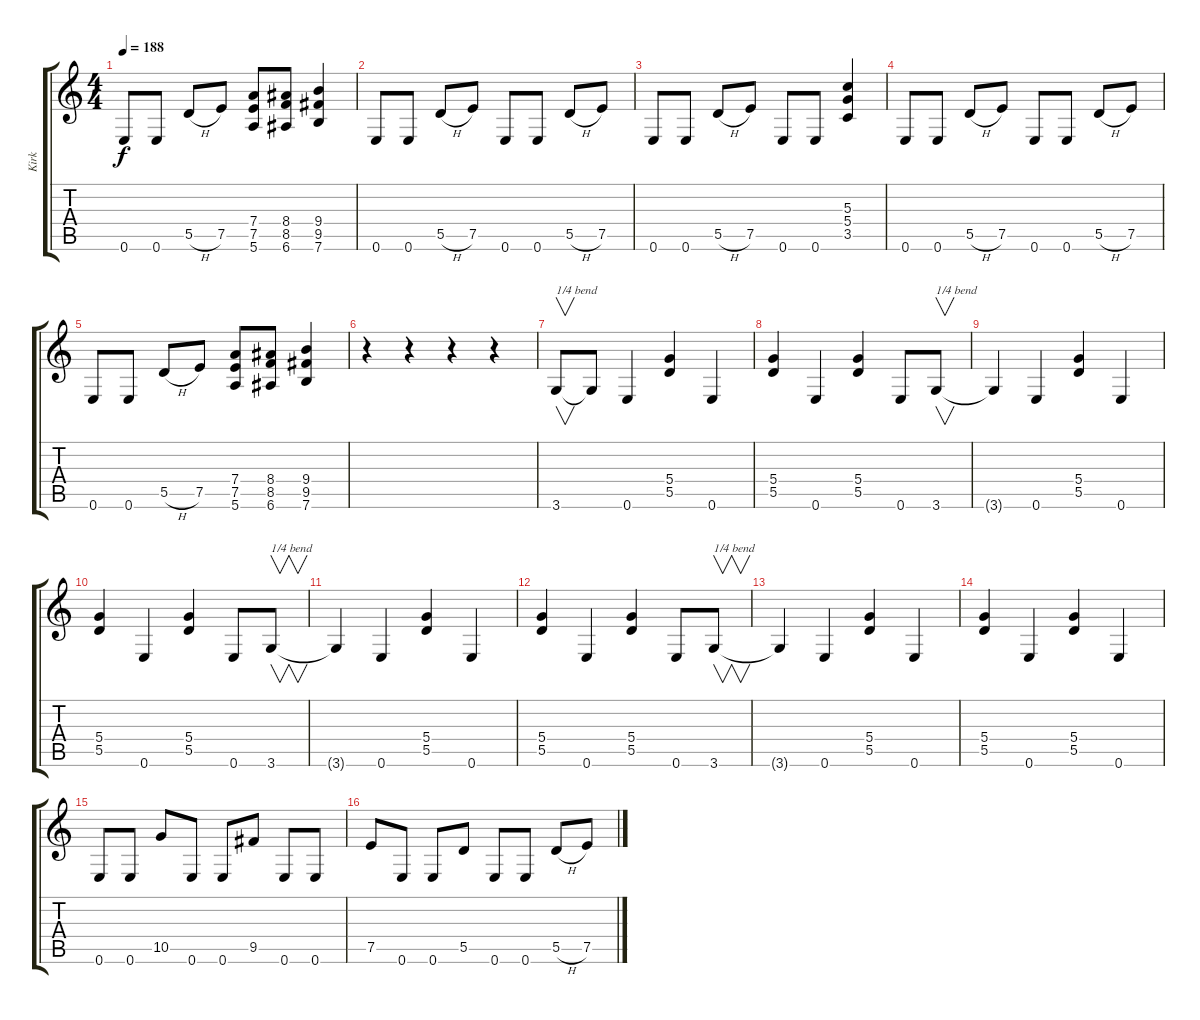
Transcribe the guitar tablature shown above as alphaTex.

\track ("Kirk" "Kirk") {instrument distortionguitar}
\staff {score tabs}
\tuning (E4 B3 G3 D3 A2 E2) {hide}
\ts (4 4)
\tempo 188
\clef g2
\ks c
0.6.8{dy f} 0.6.8 5.5{h}.8 7.5.8 (7.4 7.5 5.6).8 (8.4 8.5 6.6).8 (9.4 9.5 7.6).4 |
0.6.8 0.6.8 5.5{h}.8 7.5.8 0.6.8 0.6.8 5.5{h}.8 7.5.8 |
0.6.8 0.6.8 5.5{h}.8 7.5.8 0.6.8 0.6.8 (5.3 5.4 3.5).4 |
0.6.8 0.6.8 5.5{h}.8 7.5.8 0.6.8 0.6.8 5.5{h}.8 7.5.8 |
0.6.8 0.6.8 5.5{h}.8 7.5.8 (7.4 7.5 5.6).8 (8.4 8.5 6.6).8 (9.4 9.5 7.6).4 |
r.4 r.4 r.4 r.4 |
3.6.8{v txt "1/4 bend"} 3.6{t}.8 0.6.4 (5.4 5.5).4 0.6.4 |
(5.4 5.5).4 0.6.4 (5.4 5.5).4 0.6.8 3.6.8{v txt "1/4 bend"} |
3.6{t}.4 0.6.4 (5.4 5.5).4 0.6.4 |
(5.4 5.5).4 0.6.4 (5.4 5.5).4 0.6.8 3.6.8{v txt "1/4 bend"} |
3.6{t}.4 0.6.4 (5.4 5.5).4 0.6.4 |
(5.4 5.5).4 0.6.4 (5.4 5.5).4 0.6.8 3.6.8{v txt "1/4 bend"} |
3.6{t}.4 0.6.4 (5.4 5.5).4 0.6.4 |
(5.4 5.5).4 0.6.4 (5.4 5.5).4 0.6.4 |
0.6.8 0.6.8 10.5.8 0.6.8 0.6.8 9.5.8 0.6.8 0.6.8 |
7.5.8 0.6.8 0.6.8 5.5.8 0.6.8 0.6.8 5.5{h}.8 7.5.8
